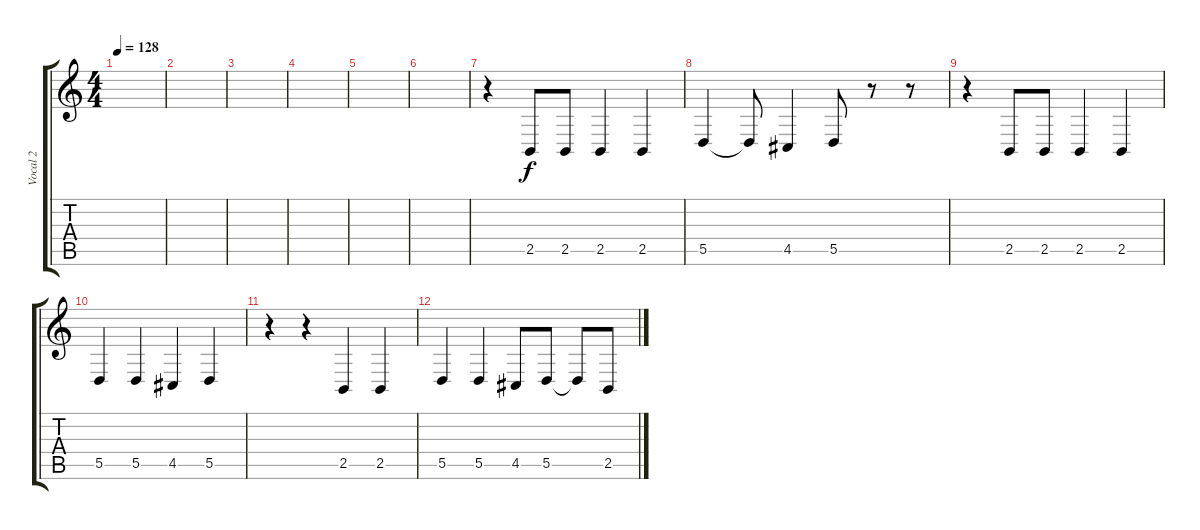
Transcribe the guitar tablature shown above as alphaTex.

\track ("Vocal 2" "Vocal 2") {instrument cello}
\staff {score tabs}
\tuning (E4 B3 G3 D3 A2 E2) {hide}
\ts (4 4)
\tempo 128
\clef g2
\ks c
|
|
|
|
|
|
r.4 2.5.8 2.5.8 2.5.4 2.5.4 |
5.5.4 5.5{t}.8 4.5.4 5.5.8 r.8 r.8 |
r.4 2.5.8 2.5.8 2.5.4 2.5.4 |
5.5.4 5.5.4 4.5.4 5.5.4 |
r.4 r.4 2.5.4 2.5.4 |
5.5.4 5.5.4 4.5.8 5.5.8 5.5{t}.8 2.5.8
